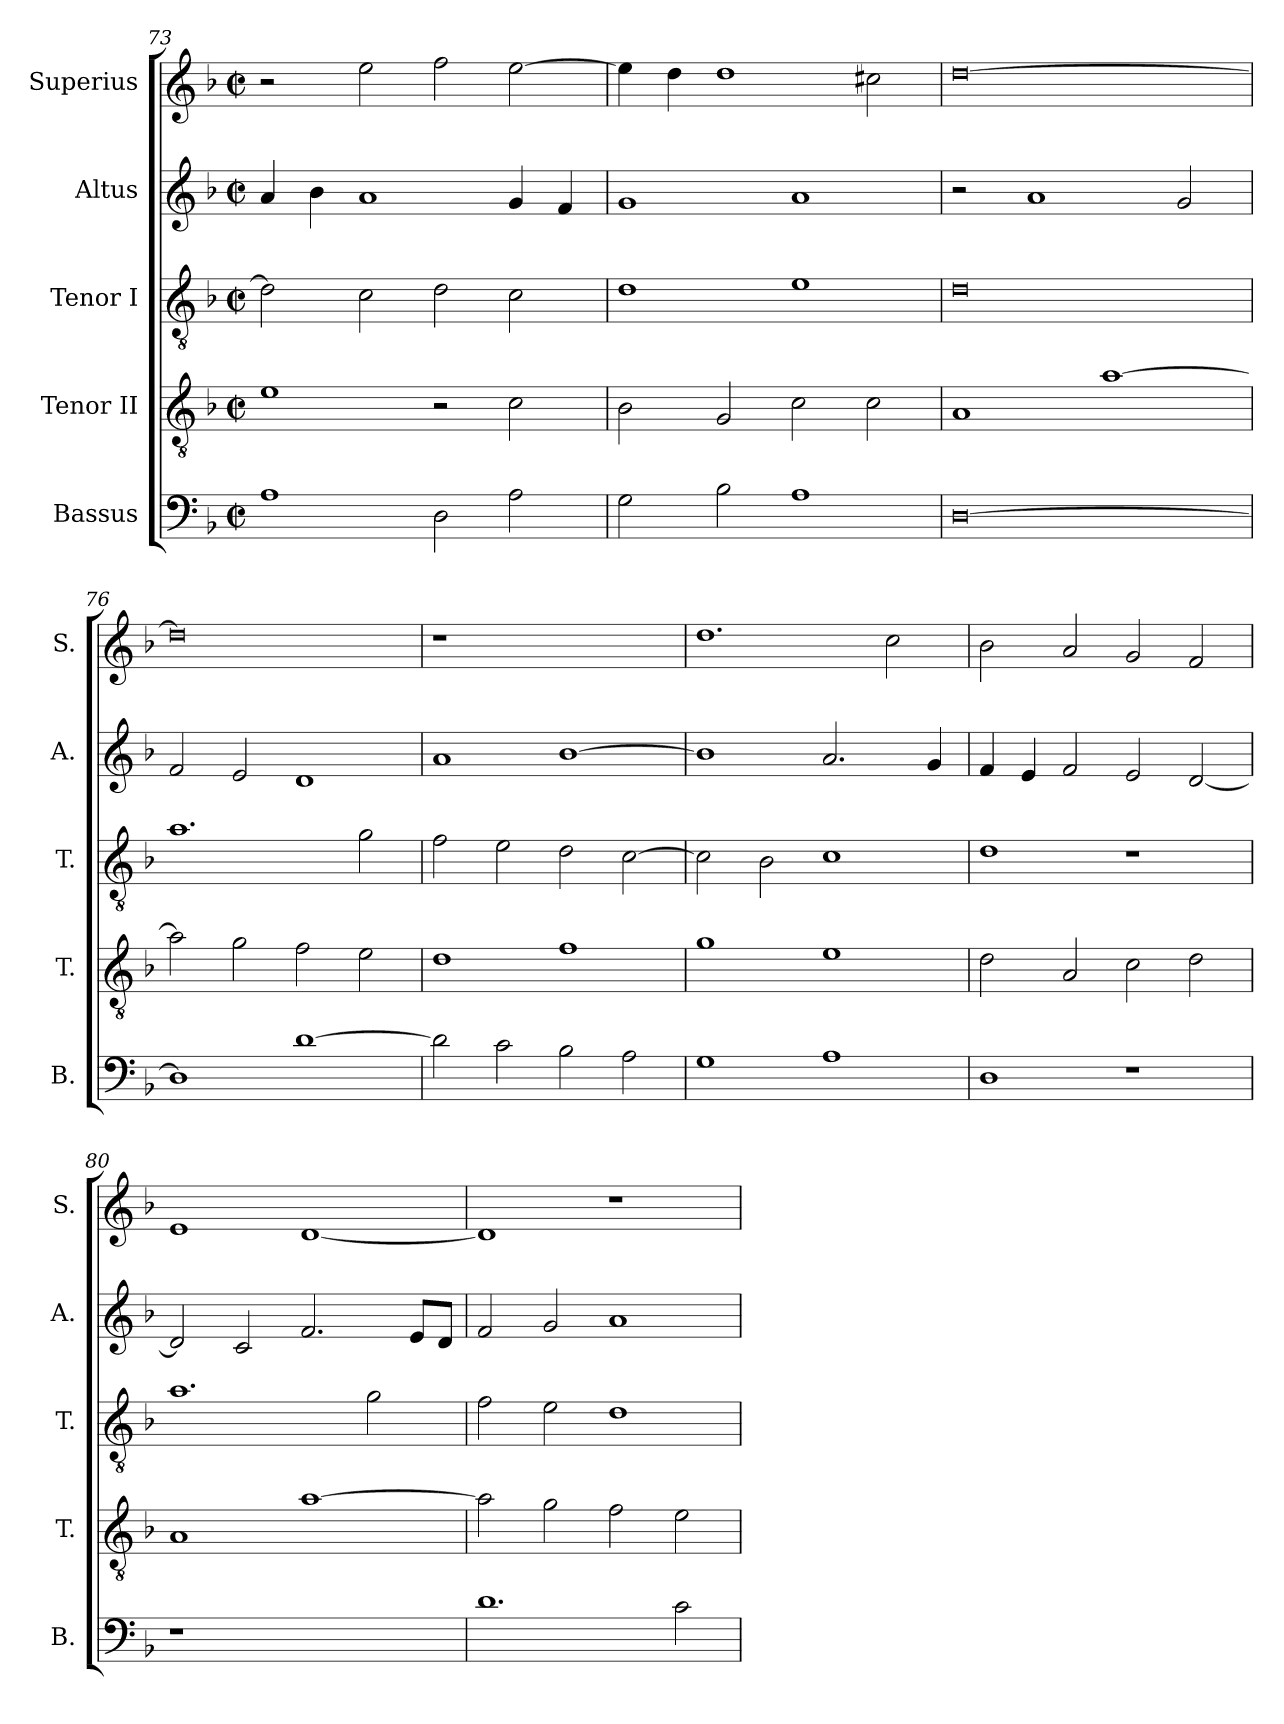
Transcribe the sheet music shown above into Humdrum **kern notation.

**kern	**kern	**kern	**kern	**kern
*part5	*part4	*part3	*part2	*part1
*staff5	*staff4	*staff3	*staff2	*staff1
*I"Bassus	*I"Tenor II	*I"Tenor I	*I"Altus	*I"Superius
*I'B.	*I'T.	*I'T.	*I'A.	*I'S.
*clefF4	*clefGv2	*clefGv2	*clefG2	*clefG2
*	*ITrd7c12	*ITrd7c12	*	*
*k[b-]	*k[b-]	*k[b-]	*k[b-]	*k[b-]
*F:	*F:	*F:	*F:	*F:
*M2/2	*M2/2	*M2/2	*M2/2	*M2/2
*met(c|)	*met(c|)	*met(c|)	*met(c|)	*met(c|)
=73	=73	=73	=73	=73
1Ai	1Ei	2Di\]	4ai/	2r
.	.	.	4b-i\	.
.	.	2Ci\	1ai	2eei\
2Di\	2r	2Di\	.	2ffi\
2Ai\	2Ci\	2Ci\	4gi/	[>2eei\
.	.	.	4fi/	.
=74	=74	=74	=74	=74
2Gi\	2BB-i\	1Di	1gi	4eei\]
.	.	.	.	4ddi\
2B-i\	2GGi/	.	.	1ddi
1Ai	2Ci\	1Ei	1ai	.
.	2Ci\	.	.	2cc#Xi\
!!LO:PB:g=z
=75	=75	=75	=75	=75
[>0Di	1AAi	0Di	2r	[>0ddi
.	.	.	1ai	.
.	[>1Ai	.	.	.
.	.	.	2gi/	.
=76	=76	=76	=76	=76
1Di]	2Ai\]	1.Ai	2fi/	0ddi]
.	2Gi\	.	2ei/	.
[>1di	2Fi\	.	1di	.
.	2Ei\	2Gi\	.	.
=77	=77	=77	=77	=77
!	!	!	!	!LO:N:vis=1
2di\]	1Di	2Fi\	1ai	1r
2ci\	.	2Ei\	.	.
2B-i\	1Fi	2Di\	[>1b-i	1ryy
2Ai\	.	[>2Ci\	.	.
=78	=78	=78	=78	=78
1Gi	1Gi	2Ci\]	1b-i]	1.ddi
.	.	2BB-i\	.	.
1Ai	1Ei	1Ci	2.ai/	.
.	.	.	.	2cci\
.	.	.	4gi/	.
=79	=79	=79	=79	=79
1Di	2Di\	1Di	4fi/	2b-i\
.	.	.	4ei/	.
.	2AAi/	.	2fi/	2ai/
1r	2Ci\	1r	2ei/	2gi/
.	2Di\	.	[<2di/	2fi/
!!LO:LB:g=z
=80	=80	=80	=80	=80
!LO:N:vis=1	!	!	!	!
1r	1AAi	1.Ai	2di/]	1ei
.	.	.	2ci/	.
1ryy	[>1Ai	.	2.fi/	[<1di
.	.	2Gi\	.	.
.	.	.	8ei/L	.
.	.	.	8di/J	.
=81	=81	=81	=81	=81
1.di	2Ai\]	2Fi\	2fi/	1di]
.	2Gi\	2Ei\	2gi/	.
.	2Fi\	1Di	1ai	1r
2ci\	2Ei\	.	.	.
=	=	=	=	=
*-	*-	*-	*-	*-
